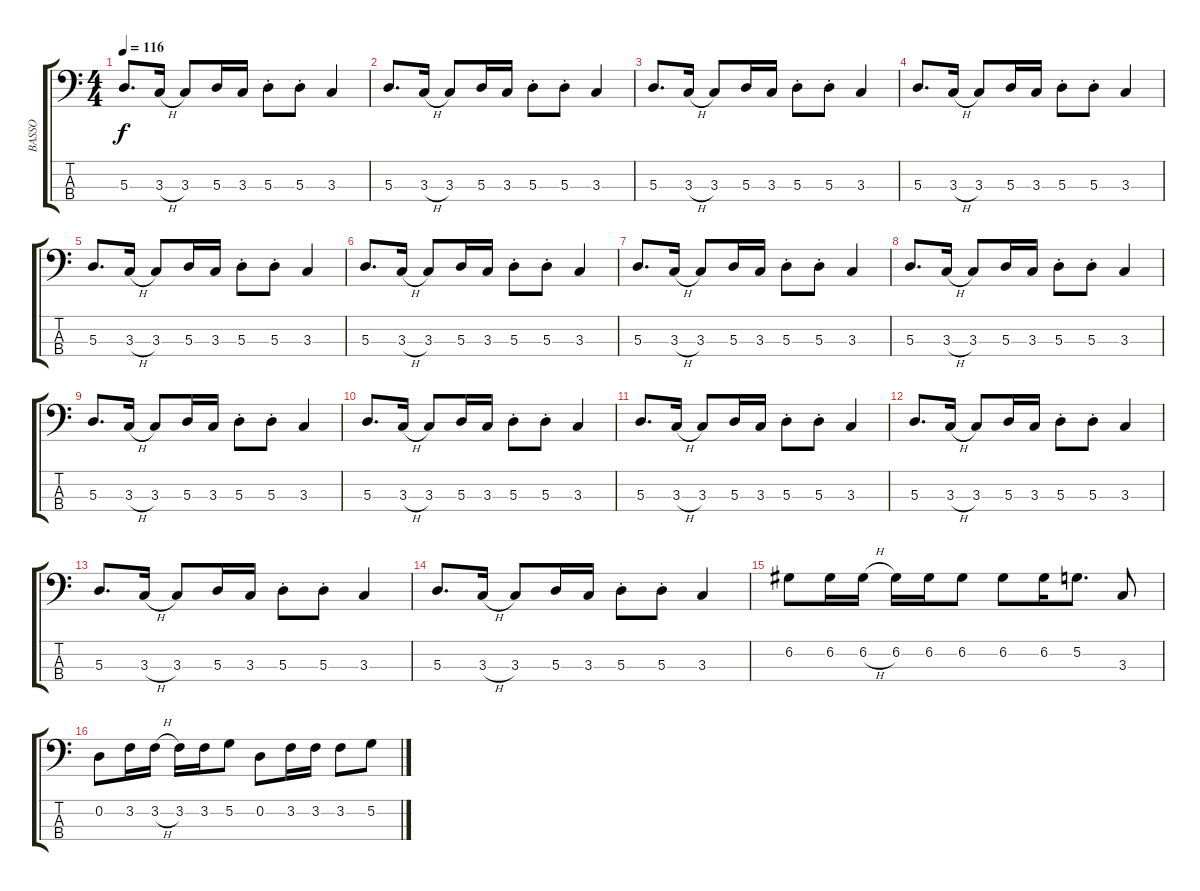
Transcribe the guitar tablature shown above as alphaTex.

\track ("BASSO" "BASSO") {instrument electricbasspick}
\staff {score tabs}
\tuning (G2 D2 A1 E1) {hide}
\ts (4 4)
\tempo 116
\clef f4
\ks c
5.3.8{d dy f} 3.3{h}.16 3.3.8 5.3.16 3.3.16 5.3{st}.8 5.3{st}.8 3.3.4 |
5.3.8{d} 3.3{h}.16 3.3.8 5.3.16 3.3.16 5.3{st}.8 5.3{st}.8 3.3.4 |
5.3.8{d} 3.3{h}.16 3.3.8 5.3.16 3.3.16 5.3{st}.8 5.3{st}.8 3.3.4 |
5.3.8{d} 3.3{h}.16 3.3.8 5.3.16 3.3.16 5.3{st}.8 5.3{st}.8 3.3.4 |
5.3.8{d} 3.3{h}.16 3.3.8 5.3.16 3.3.16 5.3{st}.8 5.3{st}.8 3.3.4 |
5.3.8{d} 3.3{h}.16 3.3.8 5.3.16 3.3.16 5.3{st}.8 5.3{st}.8 3.3.4 |
5.3.8{d} 3.3{h}.16 3.3.8 5.3.16 3.3.16 5.3{st}.8 5.3{st}.8 3.3.4 |
5.3.8{d} 3.3{h}.16 3.3.8 5.3.16 3.3.16 5.3{st}.8 5.3{st}.8 3.3.4 |
5.3.8{d} 3.3{h}.16 3.3.8 5.3.16 3.3.16 5.3{st}.8 5.3{st}.8 3.3.4 |
5.3.8{d} 3.3{h}.16 3.3.8 5.3.16 3.3.16 5.3{st}.8 5.3{st}.8 3.3.4 |
5.3.8{d} 3.3{h}.16 3.3.8 5.3.16 3.3.16 5.3{st}.8 5.3{st}.8 3.3.4 |
5.3.8{d} 3.3{h}.16 3.3.8 5.3.16 3.3.16 5.3{st}.8 5.3{st}.8 3.3.4 |
5.3.8{d} 3.3{h}.16 3.3.8 5.3.16 3.3.16 5.3{st}.8 5.3{st}.8 3.3.4 |
5.3.8{d} 3.3{h}.16 3.3.8 5.3.16 3.3.16 5.3{st}.8 5.3{st}.8 3.3.4 |
6.2.8 6.2.16 6.2{h}.16 6.2.16 6.2.16 6.2.8 6.2.8 6.2.16 5.2.8{d} 3.3.8 |
0.2.8 3.2.16 3.2{h}.16 3.2.16 3.2.16 5.2.8 0.2.8 3.2.16 3.2.16 3.2.8 5.2.8
